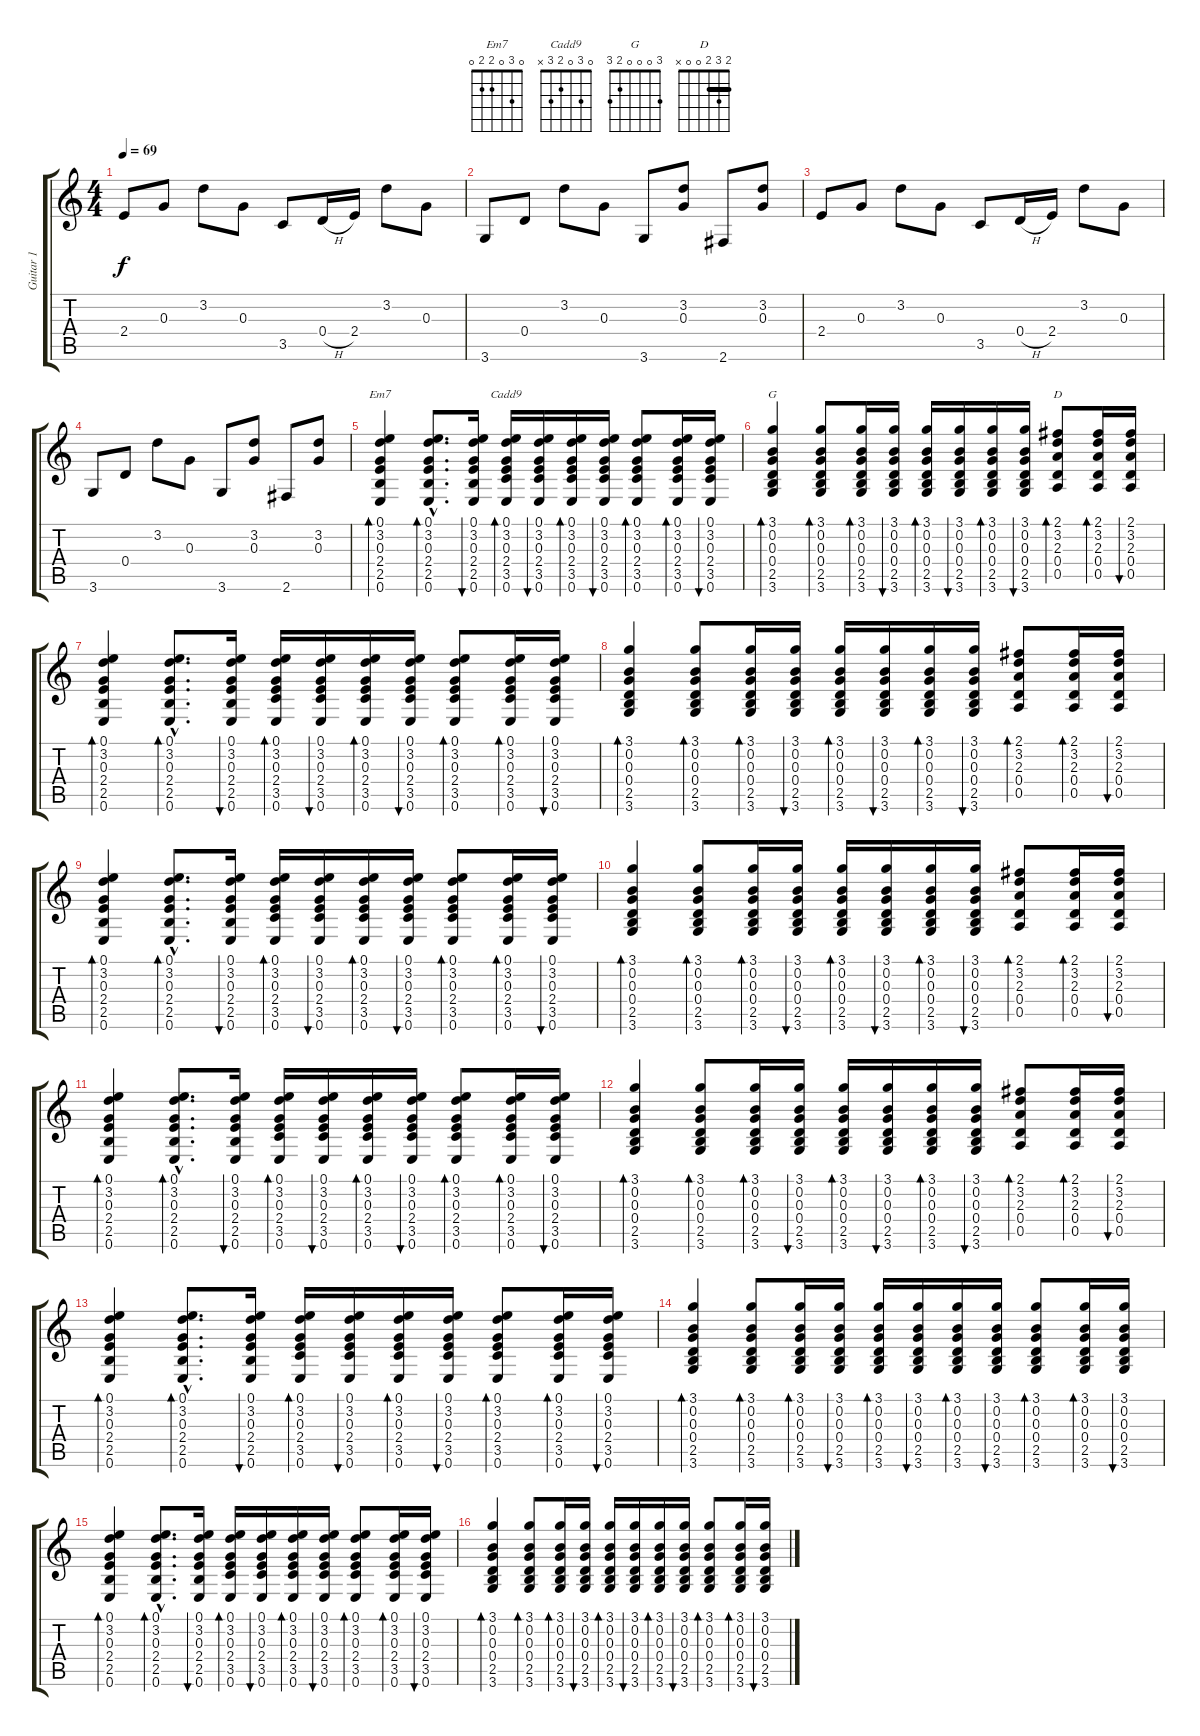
\track ("Guitar 1" "Guitar 1") {instrument acousticguitarsteel}
\staff {score tabs}
\tuning (E4 B3 G3 D3 A2 E2) {hide}
\chord ("Em7" 0 3 0 2 2 0)
\chord ("Cadd9" 0 3 0 2 3 x)
\chord ("G" 3 0 0 0 2 3)
\chord ("D" 2 3 2 0 0 x) {barre 2}
\ts (4 4)
\tempo 69
\clef g2
\ks c
2.4.8{dy f instrument acousticguitarsteel} 0.3.8 3.2.8 0.3.8 3.5.8 0.4{h}.16 2.4.16 3.2.8 0.3.8 |
3.6.8 0.4.8 3.2.8 0.3.8 3.6.8 (3.2 0.3).8 2.6.8 (3.2 0.3).8 |
2.4.8 0.3.8 3.2.8 0.3.8 3.5.8 0.4{h}.16 2.4.16 3.2.8 0.3.8 |
3.6.8 0.4.8 3.2.8 0.3.8 3.6.8 (3.2 0.3).8 2.6.8 (3.2 0.3).8 |
(0.1 3.2 0.3 2.4 2.5 0.6).4{bd 30 ch "Em7"} (0.1{hac} 3.2{hac} 0.3{hac} 2.4{hac} 2.5{hac} 0.6{hac}).8{d bd 30} (0.1 3.2 0.3 2.4 2.5 0.6).16{bu 30} (0.1 3.2 0.3 2.4 3.5 0.6).16{bd 30 ch "Cadd9"} (0.1 3.2 0.3 2.4 3.5 0.6).16{bu 30} (0.1 3.2 0.3 2.4 3.5 0.6).16{bd 30} (0.1 3.2 0.3 2.4 3.5 0.6).16{bu 30} (0.1 3.2 0.3 2.4 3.5 0.6).8{bd 30} (0.1 3.2 0.3 2.4 3.5 0.6).16{bd 30} (0.1 3.2 0.3 2.4 3.5 0.6).16{bu 30} |
(3.1 0.2 0.3 0.4 2.5 3.6).4{bd 30 ch "G"} (3.1 0.2 0.3 0.4 2.5 3.6).8{bd 30} (3.1 0.2 0.3 0.4 2.5 3.6).16{bd 30} (3.1 0.2 0.3 0.4 2.5 3.6).16{bu 30} (3.1 0.2 0.3 0.4 2.5 3.6).16{bd 30} (3.1 0.2 0.3 0.4 2.5 3.6).16{bu 30} (3.1 0.2 0.3 0.4 2.5 3.6).16{bd 30} (3.1 0.2 0.3 0.4 2.5 3.6).16{bu 30} (2.1 3.2 2.3 0.4 0.5).8{bd 30 ch "D"} (2.1 3.2 2.3 0.4 0.5).16{bd 30} (2.1 3.2 2.3 0.4 0.5).16{bu 30} |
(0.1 3.2 0.3 2.4 2.5 0.6).4{bd 30} (0.1{hac} 3.2{hac} 0.3{hac} 2.4{hac} 2.5{hac} 0.6{hac}).8{d bd 30} (0.1 3.2 0.3 2.4 2.5 0.6).16{bu 30} (0.1 3.2 0.3 2.4 3.5 0.6).16{bd 30} (0.1 3.2 0.3 2.4 3.5 0.6).16{bu 30} (0.1 3.2 0.3 2.4 3.5 0.6).16{bd 30} (0.1 3.2 0.3 2.4 3.5 0.6).16{bu 30} (0.1 3.2 0.3 2.4 3.5 0.6).8{bd 30} (0.1 3.2 0.3 2.4 3.5 0.6).16{bd 30} (0.1 3.2 0.3 2.4 3.5 0.6).16{bu 30} |
(3.1 0.2 0.3 0.4 2.5 3.6).4{bd 30} (3.1 0.2 0.3 0.4 2.5 3.6).8{bd 30} (3.1 0.2 0.3 0.4 2.5 3.6).16{bd 30} (3.1 0.2 0.3 0.4 2.5 3.6).16{bu 30} (3.1 0.2 0.3 0.4 2.5 3.6).16{bd 30} (3.1 0.2 0.3 0.4 2.5 3.6).16{bu 30} (3.1 0.2 0.3 0.4 2.5 3.6).16{bd 30} (3.1 0.2 0.3 0.4 2.5 3.6).16{bu 30} (2.1 3.2 2.3 0.4 0.5).8{bd 30} (2.1 3.2 2.3 0.4 0.5).16{bd 30} (2.1 3.2 2.3 0.4 0.5).16{bu 30} |
(0.1 3.2 0.3 2.4 2.5 0.6).4{bd 30} (0.1{hac} 3.2{hac} 0.3{hac} 2.4{hac} 2.5{hac} 0.6{hac}).8{d bd 30} (0.1 3.2 0.3 2.4 2.5 0.6).16{bu 30} (0.1 3.2 0.3 2.4 3.5 0.6).16{bd 30} (0.1 3.2 0.3 2.4 3.5 0.6).16{bu 30} (0.1 3.2 0.3 2.4 3.5 0.6).16{bd 30} (0.1 3.2 0.3 2.4 3.5 0.6).16{bu 30} (0.1 3.2 0.3 2.4 3.5 0.6).8{bd 30} (0.1 3.2 0.3 2.4 3.5 0.6).16{bd 30} (0.1 3.2 0.3 2.4 3.5 0.6).16{bu 30} |
(3.1 0.2 0.3 0.4 2.5 3.6).4{bd 30} (3.1 0.2 0.3 0.4 2.5 3.6).8{bd 30} (3.1 0.2 0.3 0.4 2.5 3.6).16{bd 30} (3.1 0.2 0.3 0.4 2.5 3.6).16{bu 30} (3.1 0.2 0.3 0.4 2.5 3.6).16{bd 30} (3.1 0.2 0.3 0.4 2.5 3.6).16{bu 30} (3.1 0.2 0.3 0.4 2.5 3.6).16{bd 30} (3.1 0.2 0.3 0.4 2.5 3.6).16{bu 30} (2.1 3.2 2.3 0.4 0.5).8{bd 30} (2.1 3.2 2.3 0.4 0.5).16{bd 30} (2.1 3.2 2.3 0.4 0.5).16{bu 30} |
(0.1 3.2 0.3 2.4 2.5 0.6).4{bd 30} (0.1{hac} 3.2{hac} 0.3{hac} 2.4{hac} 2.5{hac} 0.6{hac}).8{d bd 30} (0.1 3.2 0.3 2.4 2.5 0.6).16{bu 30} (0.1 3.2 0.3 2.4 3.5 0.6).16{bd 30} (0.1 3.2 0.3 2.4 3.5 0.6).16{bu 30} (0.1 3.2 0.3 2.4 3.5 0.6).16{bd 30} (0.1 3.2 0.3 2.4 3.5 0.6).16{bu 30} (0.1 3.2 0.3 2.4 3.5 0.6).8{bd 30} (0.1 3.2 0.3 2.4 3.5 0.6).16{bd 30} (0.1 3.2 0.3 2.4 3.5 0.6).16{bu 30} |
(3.1 0.2 0.3 0.4 2.5 3.6).4{bd 30} (3.1 0.2 0.3 0.4 2.5 3.6).8{bd 30} (3.1 0.2 0.3 0.4 2.5 3.6).16{bd 30} (3.1 0.2 0.3 0.4 2.5 3.6).16{bu 30} (3.1 0.2 0.3 0.4 2.5 3.6).16{bd 30} (3.1 0.2 0.3 0.4 2.5 3.6).16{bu 30} (3.1 0.2 0.3 0.4 2.5 3.6).16{bd 30} (3.1 0.2 0.3 0.4 2.5 3.6).16{bu 30} (2.1 3.2 2.3 0.4 0.5).8{bd 30} (2.1 3.2 2.3 0.4 0.5).16{bd 30} (2.1 3.2 2.3 0.4 0.5).16{bu 30} |
(0.1 3.2 0.3 2.4 2.5 0.6).4{bd 30} (0.1{hac} 3.2{hac} 0.3{hac} 2.4{hac} 2.5{hac} 0.6{hac}).8{d bd 30} (0.1 3.2 0.3 2.4 2.5 0.6).16{bu 30} (0.1 3.2 0.3 2.4 3.5 0.6).16{bd 30} (0.1 3.2 0.3 2.4 3.5 0.6).16{bu 30} (0.1 3.2 0.3 2.4 3.5 0.6).16{bd 30} (0.1 3.2 0.3 2.4 3.5 0.6).16{bu 30} (0.1 3.2 0.3 2.4 3.5 0.6).8{bd 30} (0.1 3.2 0.3 2.4 3.5 0.6).16{bd 30} (0.1 3.2 0.3 2.4 3.5 0.6).16{bu 30} |
(3.1 0.2 0.3 0.4 2.5 3.6).4{bd 30} (3.1 0.2 0.3 0.4 2.5 3.6).8{bd 30} (3.1 0.2 0.3 0.4 2.5 3.6).16{bd 30} (3.1 0.2 0.3 0.4 2.5 3.6).16{bu 30} (3.1 0.2 0.3 0.4 2.5 3.6).16{bd 30} (3.1 0.2 0.3 0.4 2.5 3.6).16{bu 30} (3.1 0.2 0.3 0.4 2.5 3.6).16{bd 30} (3.1 0.2 0.3 0.4 2.5 3.6).16{bu 30} (3.1 0.2 0.3 0.4 2.5 3.6).8{bd 30} (3.1 0.2 0.3 0.4 2.5 3.6).16{bd 30} (3.1 0.2 0.3 0.4 2.5 3.6).16{bu 30} |
(0.1 3.2 0.3 2.4 2.5 0.6).4{bd 30} (0.1{hac} 3.2{hac} 0.3{hac} 2.4{hac} 2.5{hac} 0.6{hac}).8{d bd 30} (0.1 3.2 0.3 2.4 2.5 0.6).16{bu 30} (0.1 3.2 0.3 2.4 3.5 0.6).16{bd 30} (0.1 3.2 0.3 2.4 3.5 0.6).16{bu 30} (0.1 3.2 0.3 2.4 3.5 0.6).16{bd 30} (0.1 3.2 0.3 2.4 3.5 0.6).16{bu 30} (0.1 3.2 0.3 2.4 3.5 0.6).8{bd 30} (0.1 3.2 0.3 2.4 3.5 0.6).16{bd 30} (0.1 3.2 0.3 2.4 3.5 0.6).16{bu 30} |
(3.1 0.2 0.3 0.4 2.5 3.6).4{bd 30} (3.1 0.2 0.3 0.4 2.5 3.6).8{bd 30} (3.1 0.2 0.3 0.4 2.5 3.6).16{bd 30} (3.1 0.2 0.3 0.4 2.5 3.6).16{bu 30} (3.1 0.2 0.3 0.4 2.5 3.6).16{bd 30} (3.1 0.2 0.3 0.4 2.5 3.6).16{bu 30} (3.1 0.2 0.3 0.4 2.5 3.6).16{bd 30} (3.1 0.2 0.3 0.4 2.5 3.6).16{bu 30} (3.1 0.2 0.3 0.4 2.5 3.6).8{bd 30} (3.1 0.2 0.3 0.4 2.5 3.6).16{bd 30} (3.1 0.2 0.3 0.4 2.5 3.6).16{bu 30}
